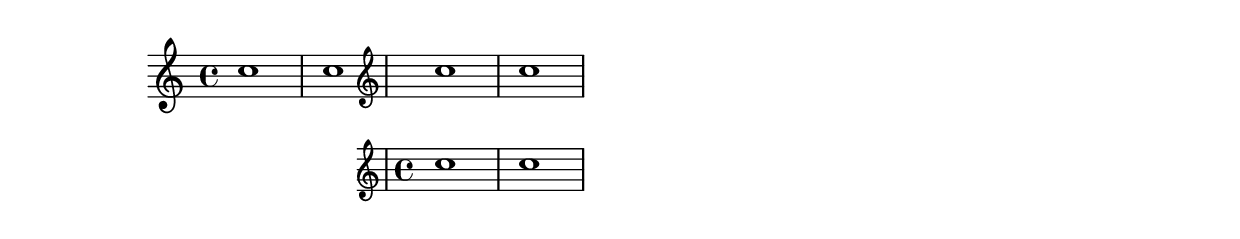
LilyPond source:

#(ly:set-option 'old-relative)
\version "2.1.7"
% pretty much a duplicate of extra-staff.ly. candidate for merge or delete. -gp

\header { texidoc = "@cindex Ossia
Ossias present alternatives for a piece. They are not
really supported, but can be somewhat faked in lily. "
}

\score {
\notes\relative c'' { c1 c1 <<
	{\clef "treble" c1 c1 }
	\new Staff { c1 c1 }
	>>
}
	\paper {raggedright= ##t}
}

